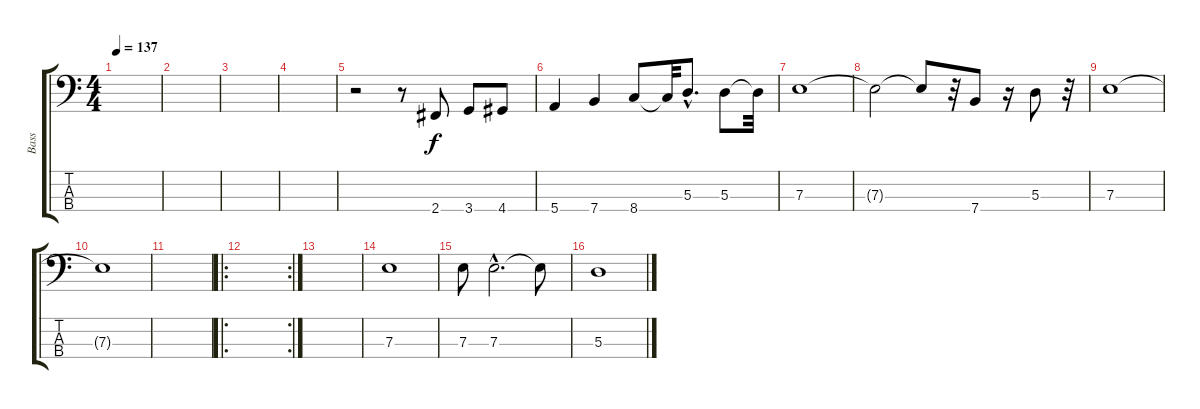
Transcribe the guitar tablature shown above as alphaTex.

\track ("Bass" "Bass") {instrument electricbasspick}
\staff {score tabs}
\tuning (G2 D2 A1 E1) {hide}
\ts (4 4)
\tempo 137
\clef f4
\ks c
|
|
|
|
r.2 r.8 2.4.8 3.4.8 4.4.8 |
5.4.4 7.4.4 8.4.8 8.4{t}.32 5.3{hac}.8{d} 5.3.8 5.3{t}.32 |
7.3.1 |
7.3{t}.2 7.3{t}.8 r.32 7.4.8 r.16 5.3.8 r.32 |
7.3.1 |
7.3{t}.1 |
|
\ro
\rc 2
|
|
7.3.1 |
7.3.8 7.3{hac}.2{d} 7.3{t}.8 |
5.3.1
